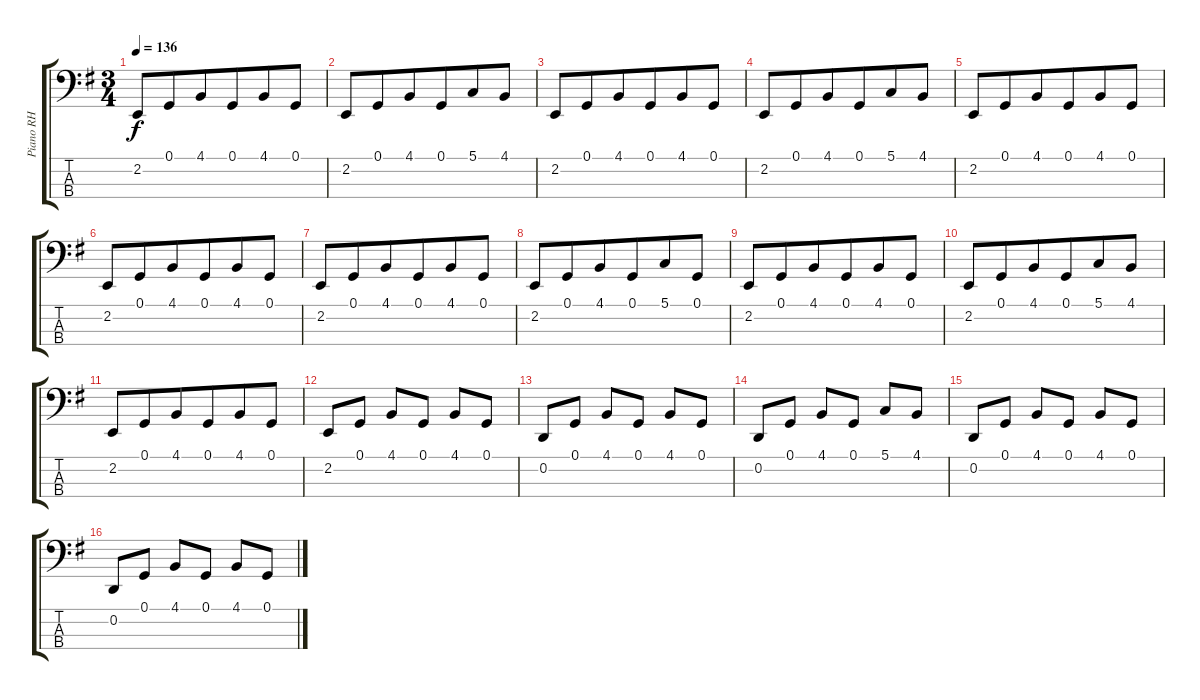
\track ("Piano RH" "Piano RH") {instrument acousticgrandpiano}
\staff {score tabs}
\tuning (G2 D2 A1 E1) {hide}
\ts (3 4)
\tempo 136
\clef f4
\ks g
2.2.8{dy f} 0.1.8{beam merge} 4.1.8 0.1.8{beam merge} 4.1.8 0.1.8 |
2.2.8 0.1.8{beam merge} 4.1.8 0.1.8{beam merge} 5.1.8 4.1.8 |
2.2.8 0.1.8{beam merge} 4.1.8 0.1.8{beam merge} 4.1.8 0.1.8 |
2.2.8 0.1.8{beam merge} 4.1.8 0.1.8{beam merge} 5.1.8 4.1.8 |
2.2.8 0.1.8{beam merge} 4.1.8 0.1.8{beam merge} 4.1.8 0.1.8 |
2.2.8 0.1.8{beam merge} 4.1.8 0.1.8{beam merge} 4.1.8 0.1.8 |
2.2.8 0.1.8{beam merge} 4.1.8 0.1.8{beam merge} 4.1.8 0.1.8 |
2.2.8 0.1.8{beam merge} 4.1.8 0.1.8{beam merge} 5.1.8 0.1.8 |
2.2.8 0.1.8{beam merge} 4.1.8 0.1.8{beam merge} 4.1.8 0.1.8 |
2.2.8 0.1.8{beam merge} 4.1.8 0.1.8{beam merge} 5.1.8 4.1.8 |
2.2.8 0.1.8{beam merge} 4.1.8 0.1.8{beam merge} 4.1.8 0.1.8 |
2.2.8 0.1.8 4.1.8 0.1.8 4.1.8 0.1.8 |
0.2.8 0.1.8 4.1.8 0.1.8 4.1.8 0.1.8 |
0.2.8 0.1.8 4.1.8 0.1.8 5.1.8 4.1.8 |
0.2.8 0.1.8 4.1.8 0.1.8 4.1.8 0.1.8 |
0.2.8 0.1.8 4.1.8 0.1.8 4.1.8 0.1.8
